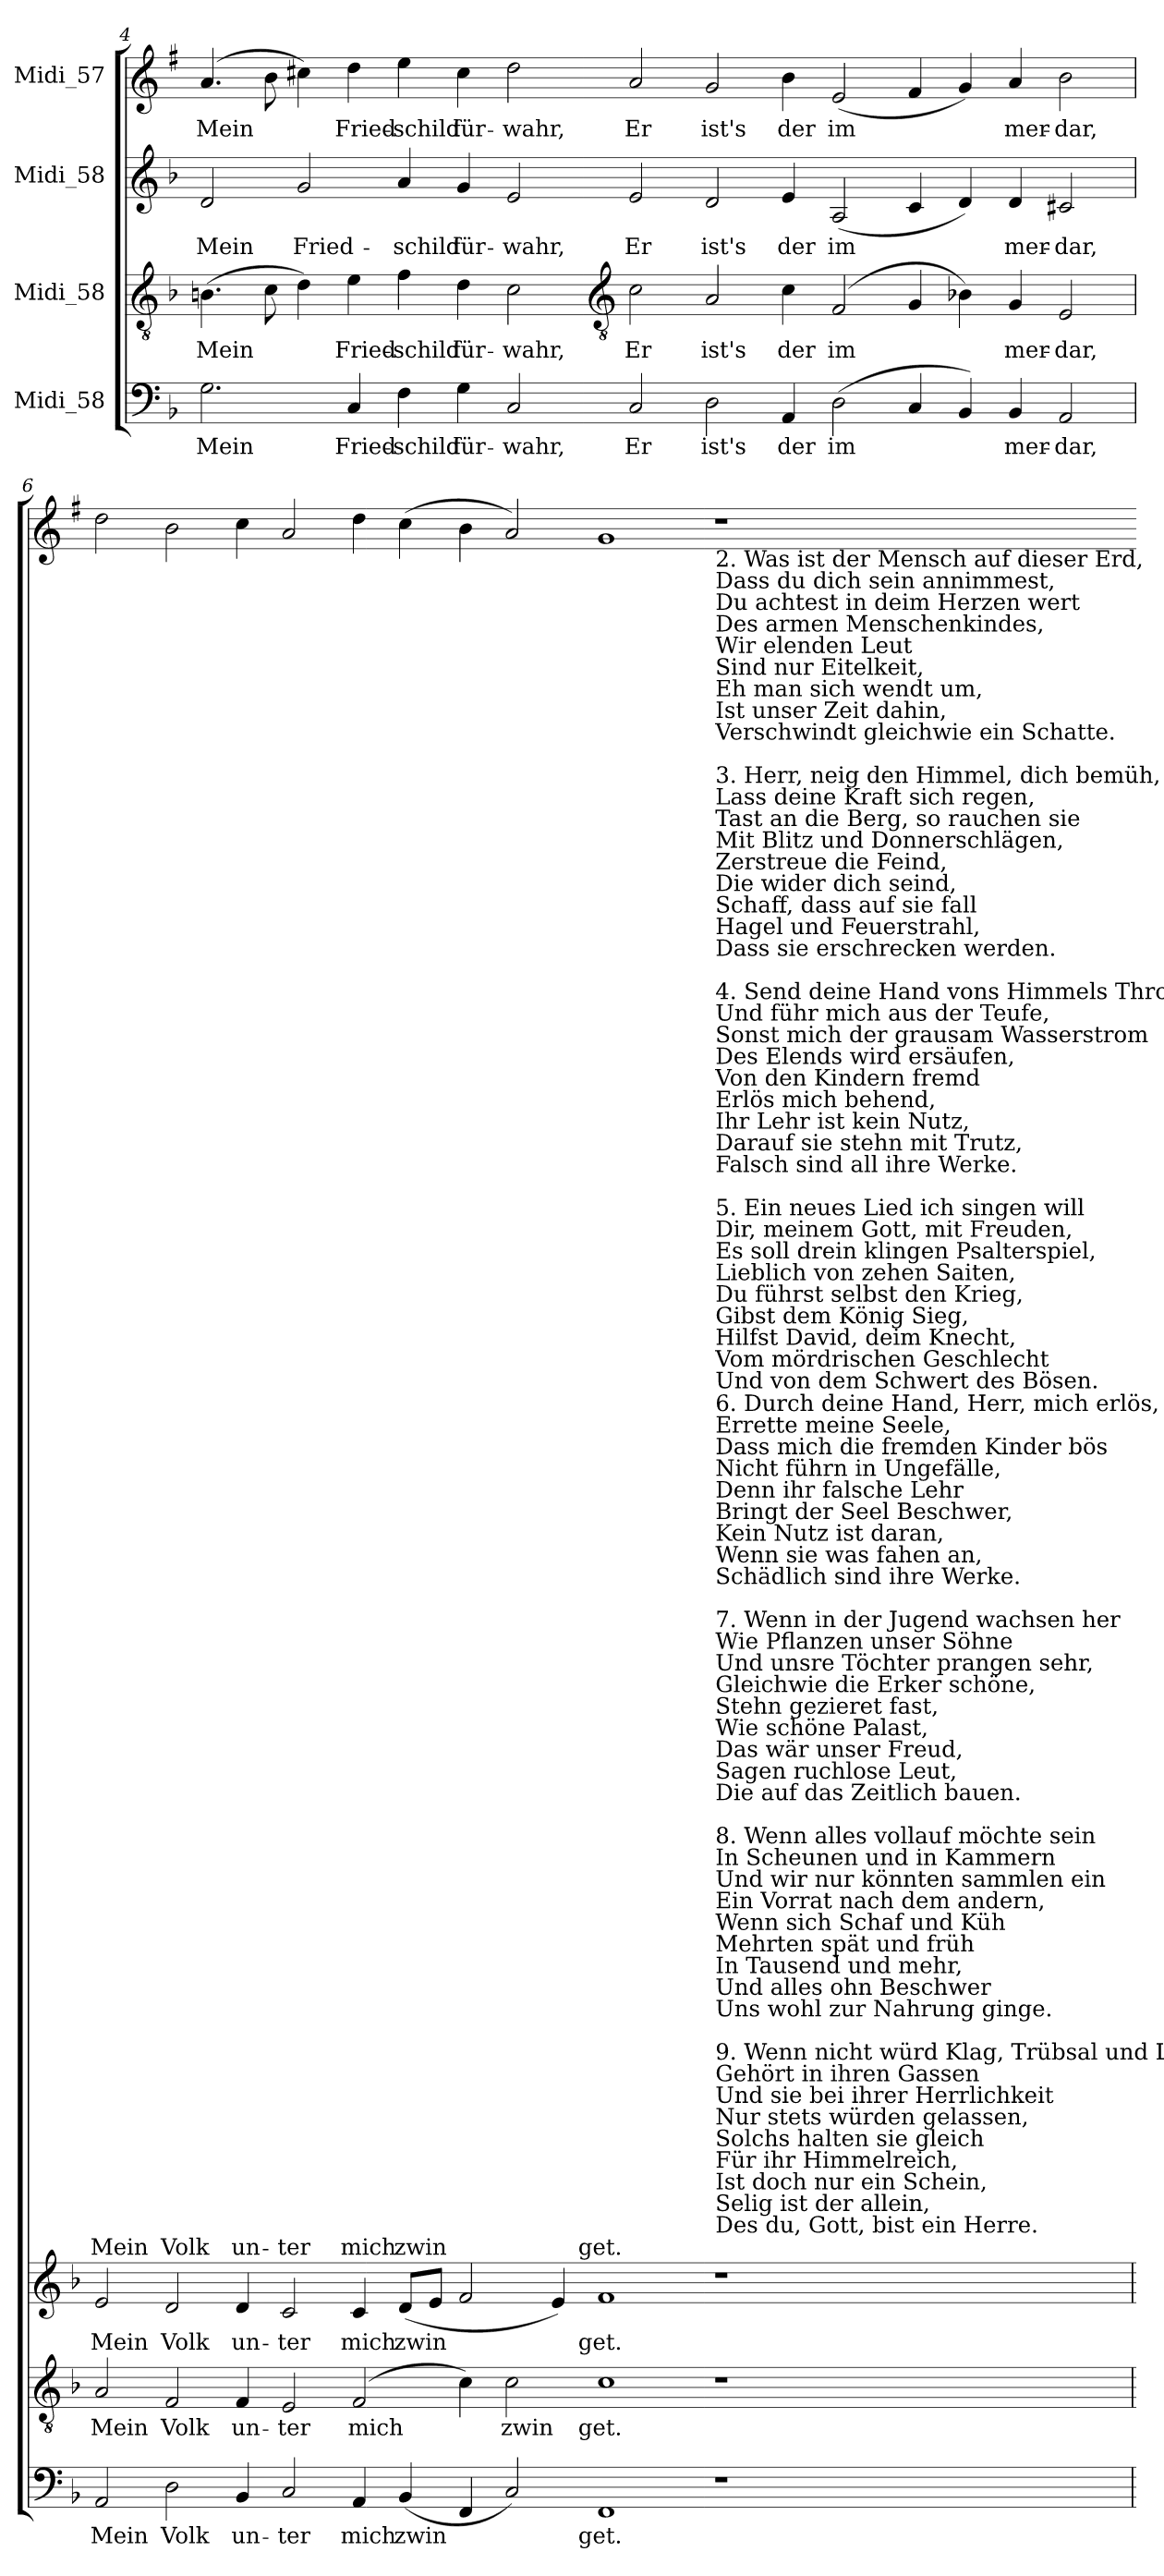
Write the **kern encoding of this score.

**kern	**text	**kern	**text	**kern	**text	**kern	**text
*part4	*part4	*part3	*part3	*part2	*part2	*part1	*part1
*staff4	*staff4	*staff3	*staff3	*staff2	*staff2	*staff1	*staff1
*I"Midi_58	*	*I"Midi_58	*	*I"Midi_58	*	*I"Midi_57	*
*clefF4	*	*clefGv2	*	*clefG2	*	*clefG2	*
*	*	*	*	*	*	*ITrd1c2	*
*k[b-]	*	*k[b-]	*	*k[b-]	*	*k[b-]	*
*F:	*	*F:	*	*F:	*	*F:	*
=4	=4	=4	=4	=4	=4	=4	=4
!	!LO:LY:b	!	!LO:LY:b	!	!LO:LY:b	!	!LO:LY:b
2.G	Mein	(>4.Bn	Mein	2d	Mein	(<4.g	Mein
.	.	8c	.	.	.	8a	.
!	!	!	!	!	!LO:LY:b	!	!
.	.	4d)	.	2g	Fried-	4bn)	.
!	!LO:LY:b	!	!LO:LY:b	!	!	!	!LO:LY:b
4C	Fried-	4e	Fried-	.	.	4cc	Fried-
!	!LO:LY:b	!	!LO:LY:b	!	!LO:LY:b	!	!LO:LY:b
4F	-schild	4f	-schild	4a	-schild	4dd	-schild
!	!LO:LY:b	!	!LO:LY:b	!	!LO:LY:b	!	!LO:LY:b
4G	für-	4d	für-	4g	für-	4b	für-
!	!LO:LY:b	!	!LO:LY:b	!	!LO:LY:b	!	!LO:LY:b
2C	-wahr,	2c	-wahr,	2e	-wahr,	2cc	-wahr,
!!LO:LB:g=z
=5-	=5-	=5-	=5-	=5-	=5-	=5-	=5-
*	*	*clefGv2	*	*	*	*	*
!	!LO:LY:b	!	!LO:LY:b	!	!LO:LY:b	!	!LO:LY:b
2C	Er	2c	Er	2e	Er	2g	Er
!	!LO:LY:b	!	!LO:LY:b	!	!LO:LY:b	!	!LO:LY:b
2D	ist's	2A	ist's	2d	ist's	2f	ist's
!	!LO:LY:b	!	!LO:LY:b	!	!LO:LY:b	!	!LO:LY:b
4AA	der	4c	der	4e	der	4a	der
!	!LO:LY:b	!	!LO:LY:b	!	!LO:LY:b	!	!LO:LY:b
(<2D	im	(<2F	im	(<2A	im	(<2d	im
4C	.	4G	.	4c	.	4e	.
4BB-)	.	4B-)	.	4d)	.	4f)	.
!	!LO:LY:b	!	!LO:LY:b	!	!LO:LY:b	!	!LO:LY:b
4BB-	mer-	4G	mer-	4d	mer-	4g	mer-
!	!LO:LY:b	!	!LO:LY:b	!	!LO:LY:b	!	!LO:LY:b
2AA	-dar,	2E	-dar,	2c#X	-dar,	2a	-dar,
=6	=6	=6	=6	=6	=6	=6	=6
!	!LO:LY:b	!	!LO:LY:b	!	!LO:LY:b	!	!LO:LY:b
2AA	Mein	2A	Mein	2e	Mein	2cc	Mein
!	!LO:LY:b	!	!LO:LY:b	!	!LO:LY:b	!	!LO:LY:b
2D	Volk	2F	Volk	2d	Volk	2a	Volk
!	!LO:LY:b	!	!LO:LY:b	!	!LO:LY:b	!	!LO:LY:b
4BB-	un-	4F	un-	4d	un-	4b-	un-
!	!LO:LY:b	!	!LO:LY:b	!	!LO:LY:b	!	!LO:LY:b
2C	-ter	2E	-ter	2c	-ter	2g	-ter
!	!LO:LY:b	!	!LO:LY:b	!	!LO:LY:b	!	!LO:LY:b
4AA	mich	(>2F	mich	4c	mich	4cc	mich
!	!LO:LY:b	!	!	!	!LO:LY:b	!	!LO:LY:b
(<4BB-	zwin	.	.	(<8dL	zwin	(<4b-	zwin
.	.	.	.	8eJ	.	.	.
4FF	.	4c)	.	2f	.	4a	.
!	!	!	!LO:LY:b	!	!	!	!
2C)	.	2c	zwin	.	.	2g)	.
.	.	.	.	4e)	.	.	.
!	!LO:LY:b	!	!LO:LY:b	!	!LO:LY:b	!	!LO:LY:b
1FF	get.	1c	get.	1f	get.	1f	get.
!!LO:LB:g=z
=7-	=7-	=7-	=7-	=7-	=7-	=7-	=7-
!	!	!	!	!	!	!LO:TX:b:t=2. Was ist der Mensch auf dieser Erd,\nDass du dich sein annimmest,\nDu achtest in deim Herzen wert\nDes armen Menschenkindes,\nWir elenden Leut\nSind nur Eitelkeit,\nEh man sich wendt um,\nIst unser Zeit dahin,\nVerschwindt gleichwie ein Schatte.\n\n3. Herr, neig den Himmel, dich bemüh,\nLass deine Kraft sich regen,\nTast an die Berg, so rauchen sie\nMit Blitz und Donnerschlägen,\nZerstreue die Feind,\nDie wider dich seind,\nSchaff, dass auf sie fall\nHagel und Feuerstrahl,\nDass sie erschrecken werden.\n\n4. Send deine Hand vons Himmels Thron\nUnd führ mich aus der Teufe,\nSonst mich der grausam Wasserstrom\nDes Elends wird ersäufen,\nVon den Kindern fremd\nErlös mich behend,\nIhr Lehr ist kein Nutz,\nDarauf sie stehn mit Trutz,\nFalsch sind all ihre Werke.\n\n5. Ein neues Lied ich singen will\nDir, meinem Gott, mit Freuden,\nEs soll drein klingen Psalterspiel,\nLieblich von zehen Saiten,\nDu führst selbst den Krieg,\nGibst dem König Sieg,\nHilfst David, deim Knecht,\nVom mördrischen Geschlecht\nUnd von dem Schwert des Bösen.	!
!	!	!	!	!	!	!LO:TX:b:t=6. Durch deine Hand, Herr, mich erlös,\nErrette meine Seele,\nDass mich die fremden Kinder bös\nNicht führn in Ungefälle,\nDenn ihr falsche Lehr\nBringt der Seel Beschwer,\nKein Nutz ist daran,\nWenn sie was fahen an,\nSchädlich sind ihre Werke.\n\n7. Wenn in der Jugend wachsen her\nWie Pflanzen unser Söhne\nUnd unsre Töchter prangen sehr,\nGleichwie die Erker schöne,\nStehn gezieret fast,\nWie schöne Palast,\nDas wär unser Freud,\nSagen ruchlose Leut,\nDie auf das Zeitlich bauen.\n\n8. Wenn alles vollauf möchte sein\nIn Scheunen und in Kammern\nUnd wir nur könnten sammlen ein\nEin Vorrat nach dem andern,\nWenn sich Schaf und Küh\nMehrten spät und früh\nIn Tausend und mehr,\nUnd alles ohn Beschwer\nUns wohl zur Nahrung ginge.\n\n9. Wenn nicht würd Klag, Trübsal und Leid\nGehört in ihren Gassen\nUnd sie bei ihrer Herrlichkeit\nNur stets würden gelassen,\nSolchs halten sie gleich\nFür ihr Himmelreich,\nIst doch nur ein Schein,\nSelig ist der allein,\nDes du, Gott, bist ein Herre.	!
1r	.	1r	.	1r	.	1r	.
=	=-	=	=-	=	=-	=-	=-
*-	*-	*-	*-	*-	*-	*-	*-
